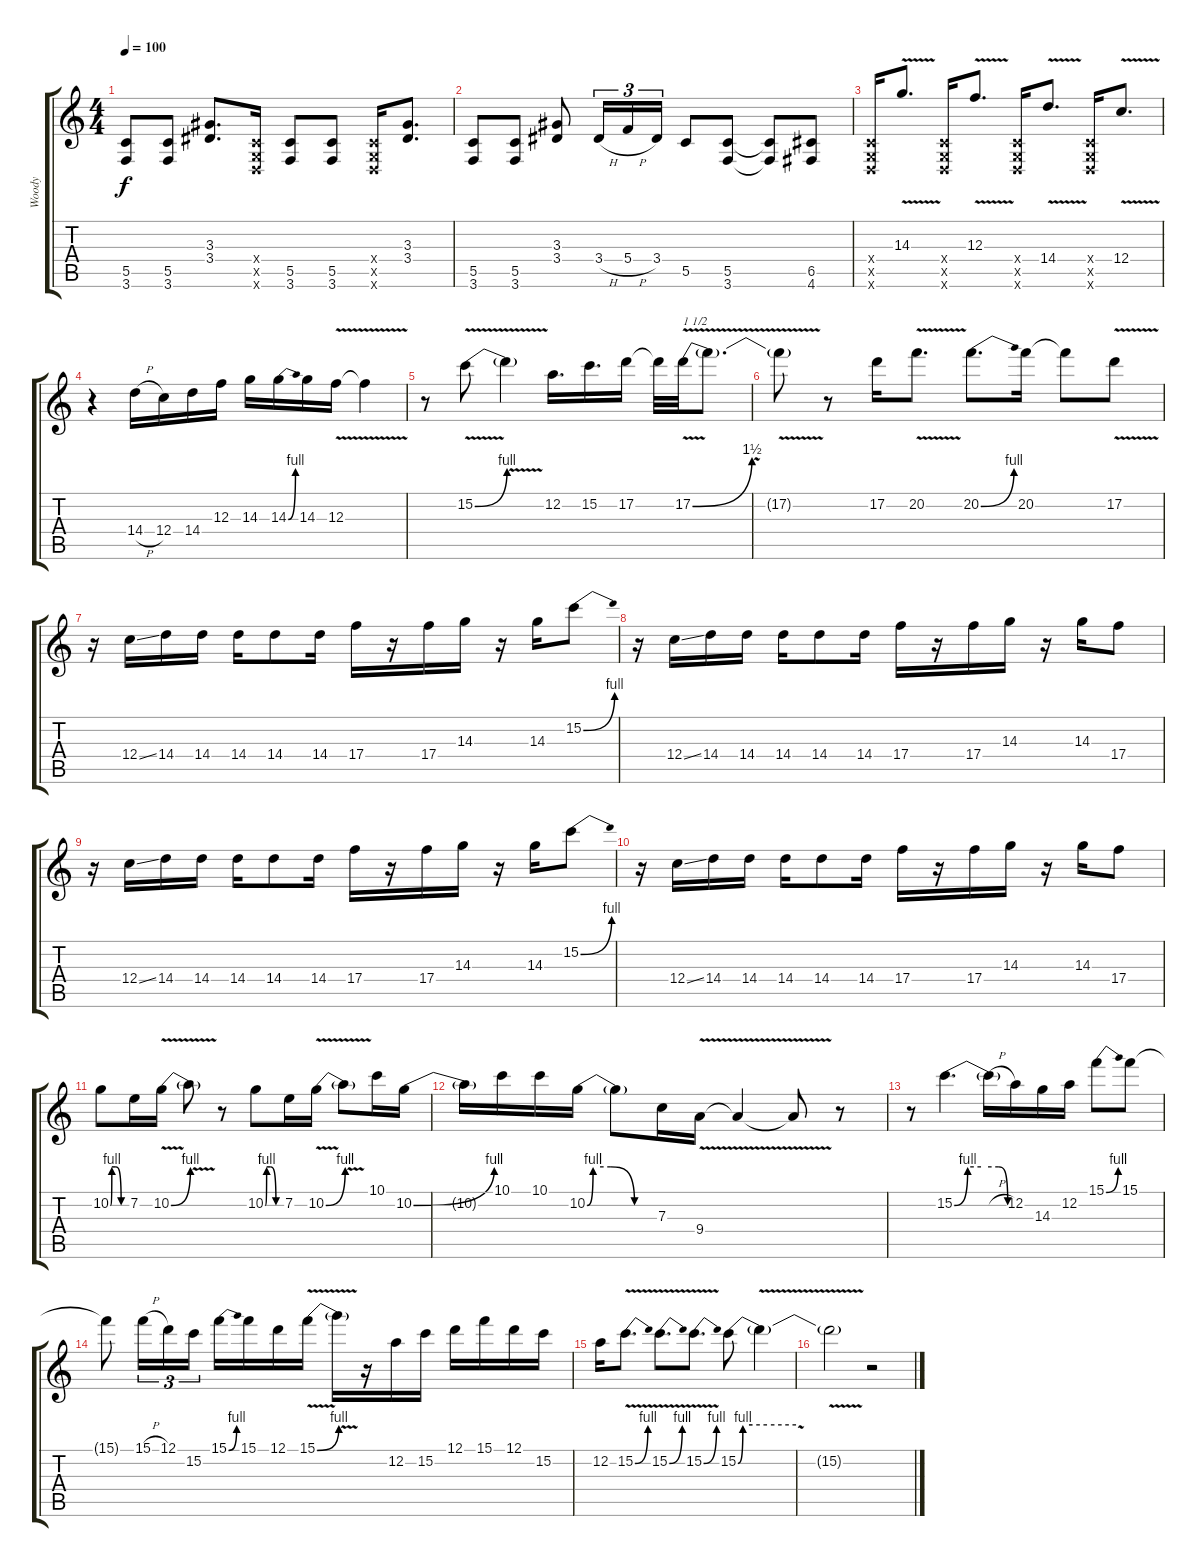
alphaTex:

\track ("Woody" "Woody") {instrument distortionguitar}
\staff {score tabs}
\tuning (D4 A3 F3 C3 G2 D2) {hide}
\ts (4 4)
\tempo 100
\clef g2
\ks c
(5.5 3.6).8{dy f} (5.5 3.6).8 (3.3 3.4).8{d} (0.4{x} 0.5{x} 0.6{x}).16 (5.5 3.6).8 (5.5 3.6).8 (0.4{x} 0.5{x} 0.6{x}).16 (3.3 3.4).8{d} |
(5.5 3.6).8 (5.5 3.6).8 (3.3 3.4).8 3.4{h}.16{tu (3 2)} 5.4{h}.16{tu (3 2)} 3.4.16{tu (3 2)} 5.5.8 (5.5 3.6).8 (5.5{t} 3.6{t}).8 (6.5 4.6).8 |
(0.4{x} 0.5{x} 0.6{x}).16 14.3{v}.8{d} (0.4{x} 0.5{x} 0.6{x}).16 12.3{v}.8{d} (0.4{x} 0.5{x} 0.6{x}).16 14.4{v}.8{d} (0.4{x} 0.5{x} 0.6{x}).16 12.4{v}.8{d} |
r.4 14.4{h}.16 12.4.16 14.4.16 12.3.16 14.3.16 14.3{be (bend 0 0 60 4)}.16 14.3.16 12.3{v}.16 12.3{v t}.4 |
r.8 15.2{be (bend 0 0 60 4) v}.8 15.2{v t}.4 12.2.16{d} 15.2.16{d} 17.2.16 17.2{t}.32 17.2{be (bend 0 0 60 6) v}.32{txt "1 1/2"} 17.2{v t}.8{d} |
17.2{t}.8 r.8 17.2.16 20.2{v}.8{d} 20.2{be (bend 0 0 60 4)}.8{d} 20.2.16 20.2{t}.8 17.2{v}.8 |
r.16 12.4{ss}.16 14.4.16 14.4.16 14.4.16 14.4.8 14.4.16 17.4.16 r.16 17.4.16 14.3.16 r.16 14.3.16 15.2{be (bend 0 0 60 4)}.8 |
r.16 12.4{ss}.16 14.4.16 14.4.16 14.4.16 14.4.8 14.4.16 17.4.16 r.16 17.4.16 14.3.16 r.16 14.3.16 17.4.8 |
r.16 12.4{ss}.16 14.4.16 14.4.16 14.4.16 14.4.8 14.4.16 17.4.16 r.16 17.4.16 14.3.16 r.16 14.3.16 15.2{be (bend 0 0 60 4)}.8 |
r.16 12.4{ss}.16 14.4.16 14.4.16 14.4.16 14.4.8 14.4.16 17.4.16 r.16 17.4.16 14.3.16 r.16 14.3.16 17.4.8 |
10.2{be (custom 0 0 5 4 20 4 40 0 60 0)}.8 7.2.16 10.2{be (bend 0 0 60 4) v}.16 10.2{v t}.8 r.8 10.2{be (custom 0 0 5 4 20 4 40 0 60 0)}.8 7.2.16 10.2{be (bend 0 0 60 4) v}.16 10.2{v t}.8 10.1.16 10.2{be (bend 0 0 60 4)}.16 |
10.2{t}.16 10.1.16 10.1.16 10.2{be (custom 0 0 5 4 20 4 40 0 60 0)}.16 10.2{t}.8 7.3.16 9.4{v}.16 9.4{v t}.4 9.4{v t}.8 r.8 |
r.8 15.2{be (custom 0 0 15 4 30 4 50 4 60 0)}.4{d} 15.2{h t}.16 12.2.16 14.3.16 12.2.16 15.1{be (bend 0 0 60 4)}.8 15.1.8 |
15.1{t}.8 15.1{h}.16{tu (3 2)} 12.1.16{tu (3 2)} 15.2.16{tu (3 2)} 15.1{be (bend 0 0 60 4)}.16 15.1.16 12.1.16 15.1{be (bend 0 0 60 4) v}.16 15.1{v t}.16 r.16 12.2.16 15.2.16 12.1.16 15.1.16 12.1.16 15.2.16 |
12.2.16 15.2{be (bend 0 0 60 4) v}.8{d} 15.2{be (bend 0 0 60 4) v}.8{d} 15.2{be (bend 0 0 60 4) v}.8{d} 15.2{be (custom 0 0 5 4 15 4 30 4 60 4)}.8 15.2{v t}.4 |
15.2{v t}.2 r.2
